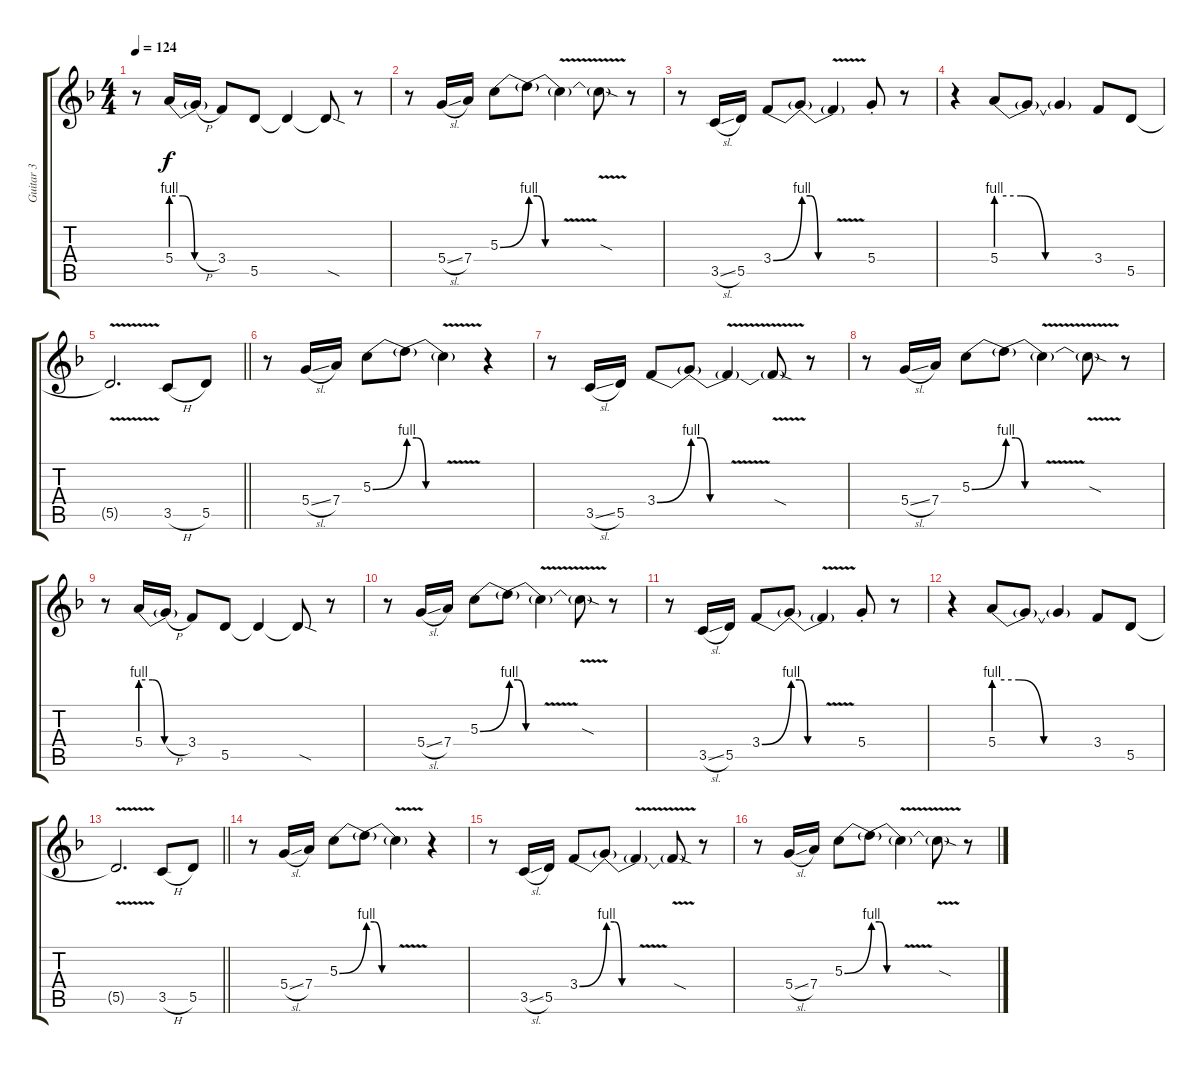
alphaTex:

\track ("Guitar 3" "Guitar 3") {instrument acousticguitarsteel}
\staff {score tabs}
\tuning (E4 B3 G3 D3 A2 E2) {hide}
\ts (4 4)
\tempo 124
\clef g2
\ks f
r.8{dy f} 5.4{be (custom 0 4 15 4 30 0 60 0)}.16 5.4{h t}.16 3.4.8 5.5.8 5.5{t}.4 5.5{sod t}.8 r.8 |
r.8 5.4{sl}.16 7.4.16 5.3{be (bend 0 0 60 4)}.8 5.3{be (custom 0 4 15 4 30 0 60 0) t}.8 5.3{v t}.4 5.3{sod t}.8 r.8 |
r.8 3.5{sl}.16 5.5.16 3.4{be (bend 0 0 60 4)}.8 3.4{be (custom 0 4 15 4 30 0 60 0) t}.8 3.4{v t}.4 5.4{st}.8 r.8 |
r.4 5.4{be (custom 0 4 15 4 30 0 60 0)}.8 5.4{t}.8 5.4{t}.4 3.4.8 5.5.8 |
\barLineRight lightlight
5.5{v t}.2{d} 3.5{h}.8 5.5.8 |
r.8{instrument electricguitarclean} 5.4{sl}.16 7.4.16 5.3{be (bend 0 0 60 4)}.8 5.3{be (custom 0 4 15 4 30 0 60 0) t}.8 5.3{v t}.4 r.4 |
r.8 3.5{sl}.16 5.5.16 3.4{be (bend 0 0 60 4)}.8 3.4{be (custom 0 4 15 4 30 0 60 0) t}.8 3.4{v t}.4 3.4{sod t}.8 r.8 |
r.8 5.4{sl}.16 7.4.16 5.3{be (bend 0 0 60 4)}.8 5.3{be (custom 0 4 15 4 30 0 60 0) t}.8 5.3{v t}.4 5.3{sod t}.8 r.8 |
r.8 5.4{be (custom 0 4 15 4 30 0 60 0)}.16 5.4{h t}.16 3.4.8 5.5.8 5.5{t}.4 5.5{sod t}.8 r.8 |
r.8 5.4{sl}.16 7.4.16 5.3{be (bend 0 0 60 4)}.8 5.3{be (custom 0 4 15 4 30 0 60 0) t}.8 5.3{v t}.4 5.3{sod t}.8 r.8 |
r.8 3.5{sl}.16 5.5.16 3.4{be (bend 0 0 60 4)}.8 3.4{be (custom 0 4 15 4 30 0 60 0) t}.8 3.4{v t}.4 5.4{st}.8 r.8 |
r.4 5.4{be (custom 0 4 15 4 30 0 60 0)}.8 5.4{t}.8 5.4{t}.4 3.4.8 5.5.8 |
\barLineRight lightlight
5.5{v t}.2{d} 3.5{h}.8 5.5.8 |
r.8{instrument electricguitarclean} 5.4{sl}.16 7.4.16 5.3{be (bend 0 0 60 4)}.8 5.3{be (custom 0 4 15 4 30 0 60 0) t}.8 5.3{v t}.4 r.4 |
r.8 3.5{sl}.16 5.5.16 3.4{be (bend 0 0 60 4)}.8 3.4{be (custom 0 4 15 4 30 0 60 0) t}.8 3.4{v t}.4 3.4{sod t}.8 r.8 |
r.8 5.4{sl}.16 7.4.16 5.3{be (bend 0 0 60 4)}.8 5.3{be (custom 0 4 15 4 30 0 60 0) t}.8 5.3{v t}.4 5.3{sod t}.8 r.8
